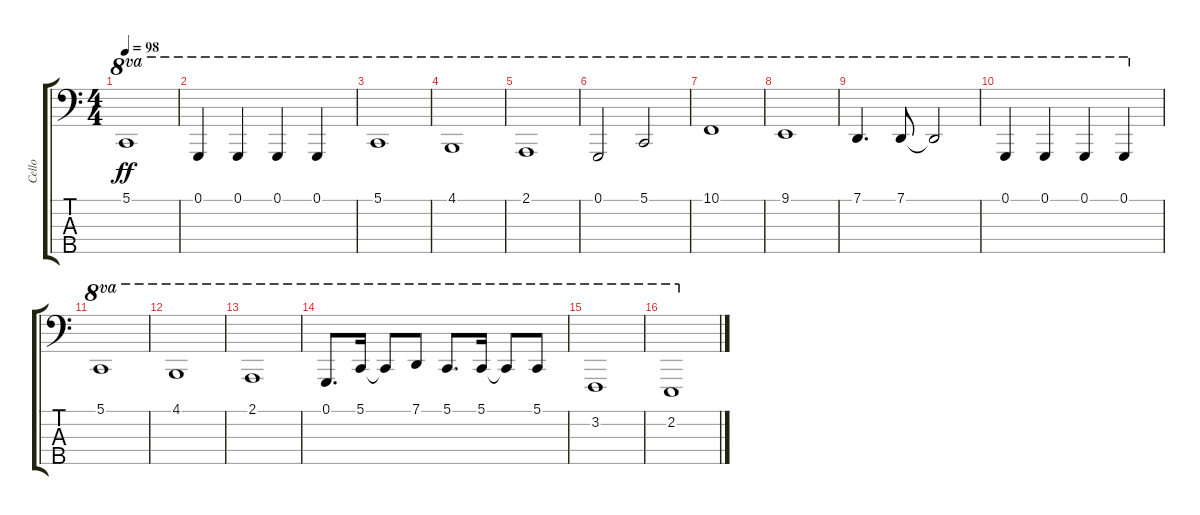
\track ("Cello" "Cello") {instrument cello}
\staff {score tabs}
\tuning (G2 D2 A1 E1 B0) {hide}
\ts (4 4)
\tempo 98
\clef f4
\ks c
5.1.1{ot 8va dy ff} |
0.1.4{ot 8va} 0.1.4{ot 8va} 0.1.4{ot 8va} 0.1.4{ot 8va} |
5.1.1{ot 8va} |
4.1.1{ot 8va} |
2.1.1{ot 8va} |
0.1.2{ot 8va} 5.1.2{ot 8va} |
10.1.1{ot 8va} |
9.1.1{ot 8va} |
7.1.4{d ot 8va} 7.1.8{ot 8va} 7.1{t}.2{ot 8va} |
0.1.4{ot 8va} 0.1.4{ot 8va} 0.1.4{ot 8va} 0.1.4{ot 8va} |
5.1.1{ot 8va} |
4.1.1{ot 8va} |
2.1.1{ot 8va} |
0.1.8{d ot 8va} 5.1.16{ot 8va} 5.1{t}.8{ot 8va} 7.1.8{ot 8va} 5.1.8{d ot 8va} 5.1.16{ot 8va} 5.1{t}.8{ot 8va} 5.1.8{ot 8va} |
3.2.1{ot 8va} |
2.2.1{ot 8va}
